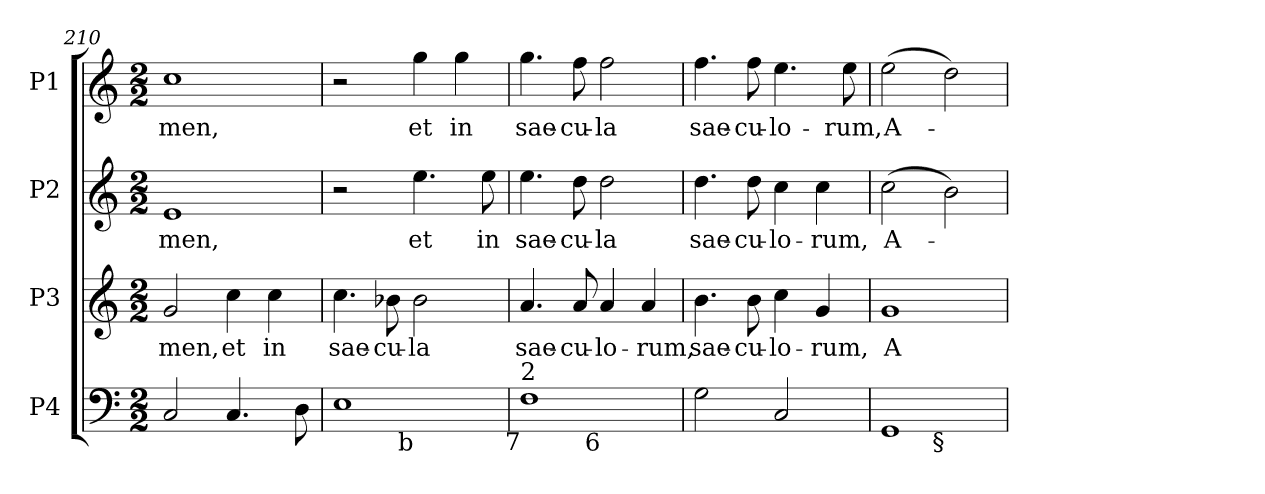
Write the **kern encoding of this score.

**kern	**kern	**text	**kern	**text	**kern	**text
*part4	*part3	*part3	*part2	*part2	*part1	*part1
*staff4	*staff3	*staff3	*staff2	*staff2	*staff1	*staff1
*I"P4	*I"P3	*	*I"P2	*	*I"P1	*
*clefF4	*clefG2	*	*clefG2	*	*clefG2	*
*k[]	*k[]	*	*k[]	*	*k[]	*
*C:	*C:	*	*C:	*	*C:	*
*M2/2	*M2/2	*	*M2/2	*	*M2/2	*
=210	=210	=210	=210	=210	=210	=210
!	!	!LO:LY:b:color=#000000	!	!	!	!
!	!	!	!	!LO:LY:b:color=#000000	!	!
!	!	!	!	!	!	!LO:LY:b:color=#000000
2Ci/	2gi/	-men,	1ei	-men,	1cci	-men,
!	!	!LO:LY:b:color=#000000	!	!	!	!
4.Ci/	4cci\	et	.	.	.	.
!	!	!LO:LY:b:color=#000000	!	!	!	!
.	4cci\	in	.	.	.	.
8Di\	.	.	.	.	.	.
=211	=211	=211	=211	=211	=211	=211
!LO:TX:b:rj:t=6	!	!	!	!	!	!
!	!	!LO:LY:b:color=#000000	!	!	!	!
*^	*	*	*	*	*	*
1Ei	2ryy	4.cci\	sae-	2r	.	2r	.
!	!	!	!LO:LY:b:color=#000000	!	!	!	!
.	.	8b-Xi\	-cu-	.	.	.	.
!	!	!	!LO:LY:b:color=#000000	!	!	!	!
!	!	!	!	!	!LO:LY:b:color=#000000	!	!
!	!LO:TX:b:rj:t=b	!	!	!	!	!	!
!	!	!	!	!	!	!	!LO:LY:b:color=#000000
.	2ryy	2b-i\	-la	4.eei\	et	4ggi\	et
!	!	!	!	!	!	!	!LO:LY:b:color=#000000
.	.	.	.	.	.	4ggi\	in
!	!	!	!	!	!LO:LY:b:color=#000000	!	!
.	.	.	.	8eei\	in	.	.
=212	=212	=212	=212	=212	=212	=212	=212
!	!	!	!LO:LY:b:color=#000000	!	!	!	!
!	!	!	!	!	!LO:LY:b:color=#000000	!	!
!LO:TX:b:rj:t=7	!	!	!	!	!	!	!
!LO:TX:t=2	!	!	!	!	!	!	!
!	!	!	!	!	!	!	!LO:LY:b:color=#000000
1Fi	2ryy	4.ai/	sae-	4.eei\	sae-	4.ggi\	sae-
!	!	!	!LO:LY:b:color=#000000	!	!	!	!
!	!	!	!	!	!LO:LY:b:color=#000000	!	!
!	!	!	!	!	!	!	!LO:LY:b:color=#000000
.	.	8ai/	-cu-	8ddi\	-cu-	8ffi\	-cu-
!	!	!	!LO:LY:b:color=#000000	!	!	!	!
!	!	!	!	!	!LO:LY:b:color=#000000	!	!
!	!LO:TX:b:rj:t=6	!	!	!	!	!	!
!	!	!	!	!	!	!	!LO:LY:b:color=#000000
.	2ryy	4ai/	-lo-	2ddi\	-la	2ffi\	-la
!	!	!	!LO:LY:b:color=#000000	!	!	!	!
.	.	4ai/	-rum,	.	.	.	.
*v	*v	*	*	*	*	*	*
=213	=213	=213	=213	=213	=213	=213
*^	*	*	*	*	*	*
!	!	!	!LO:LY:b:color=#000000	!	!	!	!
*v	*v	*	*	*	*	*	*
*^	*	*	*	*	*	*
!	!	!	!	!	!LO:LY:b:color=#000000	!	!
*v	*v	*	*	*	*	*	*
*^	*	*	*	*	*	*
!LO:TX:b:rj:t=§	!	!	!	!	!	!	!
!	!	!	!	!	!	!	!LO:LY:b:color=#000000
*v	*v	*	*	*	*	*	*
2Gi\	4.bi\	sae-	4.ddi\	sae-	4.ffi\	sae-
!	!	!LO:LY:b:color=#000000	!	!	!	!
!	!	!	!	!LO:LY:b:color=#000000	!	!
!	!	!	!	!	!	!LO:LY:b:color=#000000
.	8bi\	-cu-	8ddi\	-cu-	8ffi\	-cu-
!	!	!LO:LY:b:color=#000000	!	!	!	!
!	!	!	!	!LO:LY:b:color=#000000	!	!
!	!	!	!	!	!	!LO:LY:b:color=#000000
2Ci/	4cci\	-lo-	4cci\	-lo-	4.eei\	-lo-
!	!	!LO:LY:b:color=#000000	!	!	!	!
!	!	!	!	!LO:LY:b:color=#000000	!	!
.	4gi/	-rum,	4cci\	-rum,	.	.
!	!	!	!	!	!	!LO:LY:b:color=#000000
.	.	.	.	.	8eei\	-rum,
=214	=214	=214	=214	=214	=214	=214
!	!	!LO:LY:b:color=#000000	!	!	!	!
!	!	!	!	!LO:LY:b:color=#000000	!	!
!LO:TX:b:rj:t=6	!	!	!	!	!	!
!LO:TX:t=4	!	!	!	!	!	!
!	!	!	!	!	!	!LO:LY:b:color=#000000
*^	*	*	*	*	*	*
1GGi	2ryy	1gi	A-	(2cci\	A-	(2eei\	A-
!	!LO:TX:b:rj:t=§	!	!	!	!	!	!
.	2ryy	.	.	2bi\)	.	2ddi\)	.
*v	*v	*	*	*	*	*	*
=	=	=	=	=	=	=
*-	*-	*-	*-	*-	*-	*-
